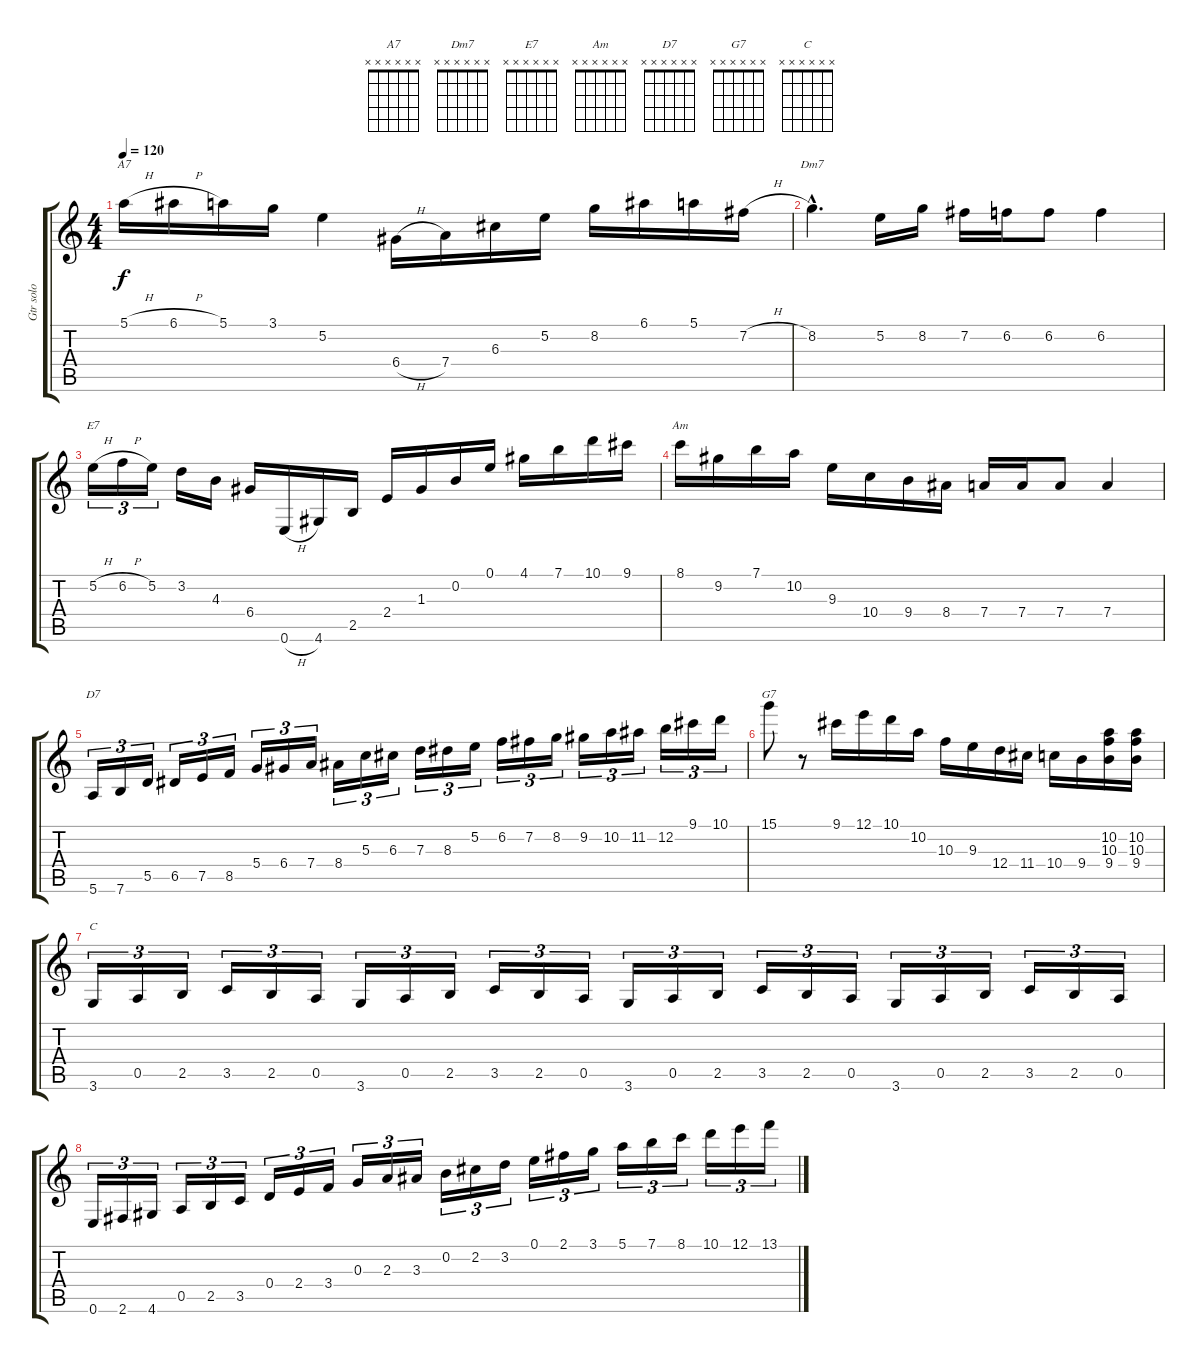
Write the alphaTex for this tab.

\track ("Gtr solo" "Gtr solo") {instrument acousticguitarsteel}
\staff {score tabs}
\tuning (E4 B3 G3 D3 A2 E2) {hide}
\chord ("A7" x x x x x x) {firstfret 0}
\chord ("Dm7" x x x x x x) {firstfret 0}
\chord ("E7" x x x x x x) {firstfret 0}
\chord ("Am" x x x x x x) {firstfret 0}
\chord ("D7" x x x x x x) {firstfret 0}
\chord ("G7" x x x x x x) {firstfret 0}
\chord ("C" x x x x x x) {firstfret 0}
\ts (4 4)
\tempo 120
\clef g2
\ks c
5.1{h}.16{ch "A7" dy f} 6.1{h}.16 5.1.16 3.1.16 5.2.4 6.4{h}.16 7.4.16 6.3.16 5.2.16 8.2.16 6.1.16 5.1.16 7.2{h}.16 |
8.2{hac}.4{d ch "Dm7"} 5.2.16 8.2.16 7.2.16 6.2.16 6.2.8 6.2.4 |
5.2{h}.16{tu (3 2) ch "E7"} 6.2{h}.16{tu (3 2)} 5.2.16{tu (3 2)} 3.2.16 4.3.16 6.4.16 0.6{h}.16 4.6.16 2.5.16 2.4.16 1.3.16 0.2.16 0.1.16 4.1.16 7.1.16 10.1.16 9.1.16 |
8.1.16{ch "Am"} 9.2.16 7.1.16 10.2.16 9.3.16 10.4.16 9.4.16 8.4.16 7.4.16 7.4.16 7.4.8 7.4.4 |
5.6.16{tu (3 2) ch "D7"} 7.6.16{tu (3 2)} 5.5.16{tu (3 2)} 6.5.16{tu (3 2)} 7.5.16{tu (3 2)} 8.5.16{tu (3 2)} 5.4.16{tu (3 2)} 6.4.16{tu (3 2)} 7.4.16{tu (3 2)} 8.4.16{tu (3 2)} 5.3.16{tu (3 2)} 6.3.16{tu (3 2)} 7.3.16{tu (3 2)} 8.3.16{tu (3 2)} 5.2.16{tu (3 2)} 6.2.16{tu (3 2)} 7.2.16{tu (3 2)} 8.2.16{tu (3 2)} 9.2.16{tu (3 2)} 10.2.16{tu (3 2)} 11.2.16{tu (3 2)} 12.2.16{tu (3 2)} 9.1.16{tu (3 2)} 10.1.16{tu (3 2)} |
15.1.8{ch "G7"} r.8 9.1.16 12.1.16 10.1.16 10.2.16 10.3.16 9.3.16 12.4.16 11.4.16 10.4.16 9.4.16 (10.2 10.3 9.4).16 (10.2 10.3 9.4).16 |
3.6.16{tu (3 2) ch "C"} 0.5.16{tu (3 2)} 2.5.16{tu (3 2)} 3.5.16{tu (3 2)} 2.5.16{tu (3 2)} 0.5.16{tu (3 2)} 3.6.16{tu (3 2)} 0.5.16{tu (3 2)} 2.5.16{tu (3 2)} 3.5.16{tu (3 2)} 2.5.16{tu (3 2)} 0.5.16{tu (3 2)} 3.6.16{tu (3 2)} 0.5.16{tu (3 2)} 2.5.16{tu (3 2)} 3.5.16{tu (3 2)} 2.5.16{tu (3 2)} 0.5.16{tu (3 2)} 3.6.16{tu (3 2)} 0.5.16{tu (3 2)} 2.5.16{tu (3 2)} 3.5.16{tu (3 2)} 2.5.16{tu (3 2)} 0.5.16{tu (3 2)} |
0.6.16{tu (3 2)} 2.6.16{tu (3 2)} 4.6.16{tu (3 2)} 0.5.16{tu (3 2)} 2.5.16{tu (3 2)} 3.5.16{tu (3 2)} 0.4.16{tu (3 2)} 2.4.16{tu (3 2)} 3.4.16{tu (3 2)} 0.3.16{tu (3 2)} 2.3.16{tu (3 2)} 3.3.16{tu (3 2)} 0.2.16{tu (3 2)} 2.2.16{tu (3 2)} 3.2.16{tu (3 2)} 0.1.16{tu (3 2)} 2.1.16{tu (3 2)} 3.1.16{tu (3 2)} 5.1.16{tu (3 2)} 7.1.16{tu (3 2)} 8.1.16{tu (3 2)} 10.1.16{tu (3 2)} 12.1.16{tu (3 2)} 13.1.16{tu (3 2)}
